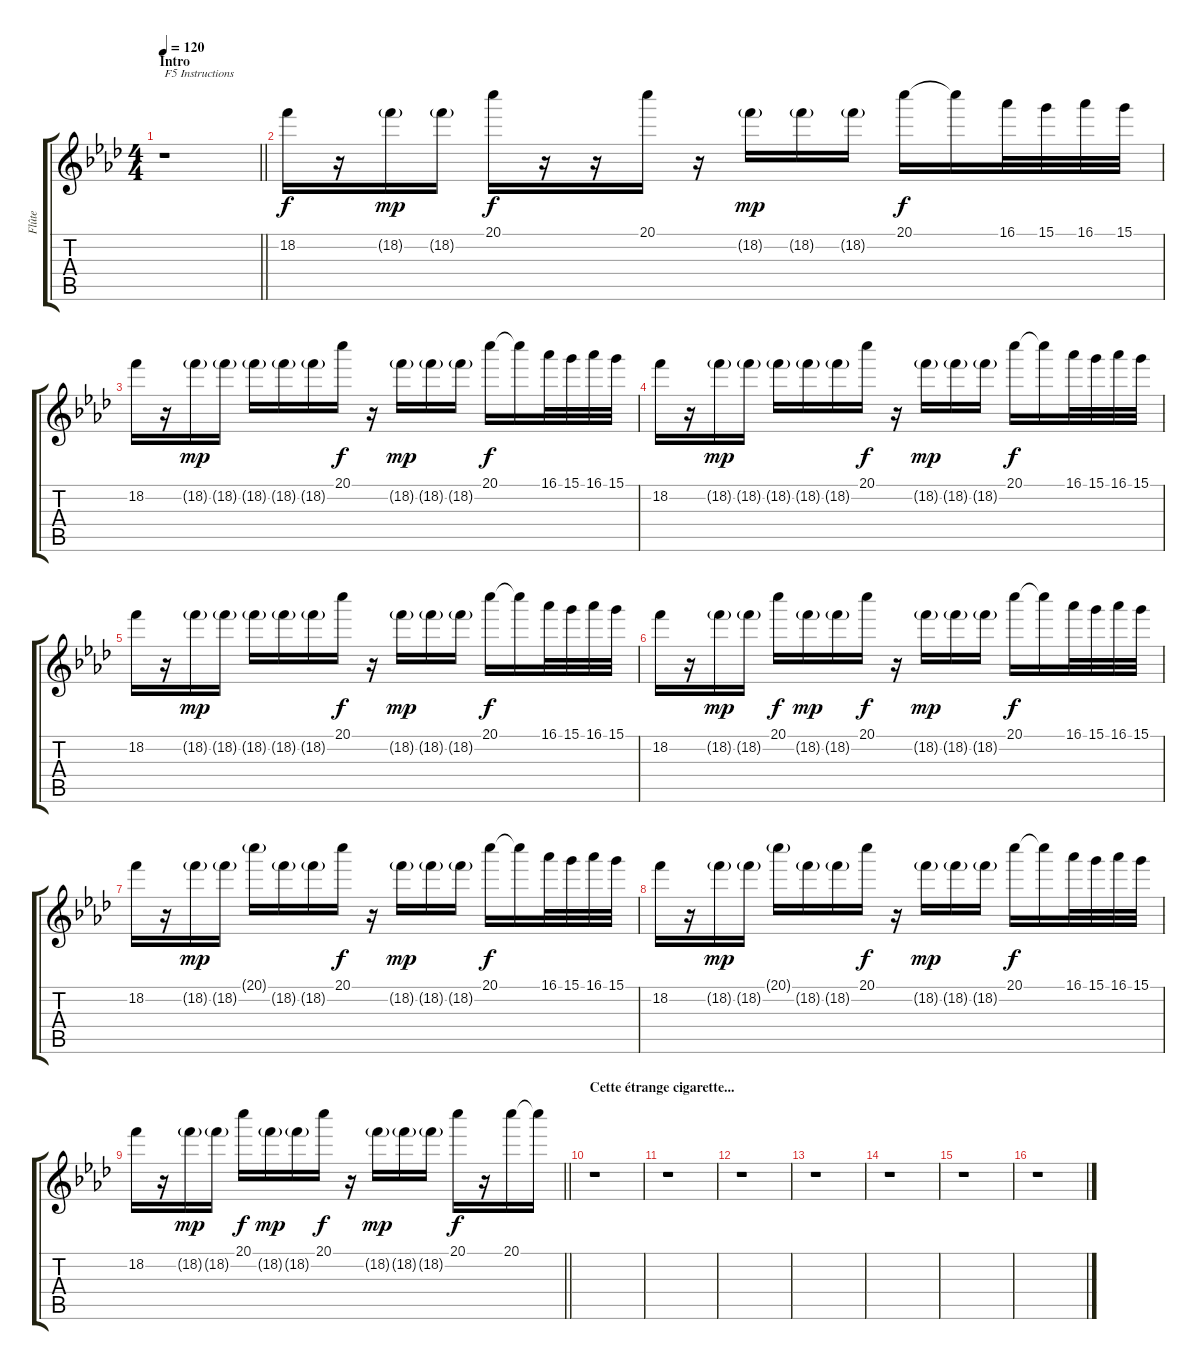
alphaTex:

\track ("Flûte" "Flûte") {instrument flute}
\staff {score tabs}
\tuning (E5 B4 G4 D4 A3 E3) {hide}
\ts (4 4)
\section ("" "Intro")
\tempo 120
\clef g2
\barLineRight lightlight
\ks fminor
r.1{txt "F5 Instructions" dy f instrument flute} |
18.2.16 r.16 18.2{g}.16{dy mp} 18.2{g}.16 20.1.16{dy f} r.16 r.16 20.1.16 r.16 18.2{g}.16{dy mp} 18.2{g}.16 18.2{g}.16 20.1.16{dy f} 20.1{t}.16 16.1.32 15.1.32 16.1.32 15.1.32 |
18.2.16 r.16 18.2{g}.16{dy mp} 18.2{g}.16 18.2{g}.16 18.2{g}.16 18.2{g}.16 20.1.16{dy f} r.16 18.2{g}.16{dy mp} 18.2{g}.16 18.2{g}.16 20.1.16{dy f} 20.1{t}.16 16.1.32 15.1.32 16.1.32 15.1.32 |
18.2.16 r.16 18.2{g}.16{dy mp} 18.2{g}.16 18.2{g}.16 18.2{g}.16 18.2{g}.16 20.1.16{dy f} r.16 18.2{g}.16{dy mp} 18.2{g}.16 18.2{g}.16 20.1.16{dy f} 20.1{t}.16 16.1.32 15.1.32 16.1.32 15.1.32 |
18.2.16 r.16 18.2{g}.16{dy mp} 18.2{g}.16 18.2{g}.16 18.2{g}.16 18.2{g}.16 20.1.16{dy f} r.16 18.2{g}.16{dy mp} 18.2{g}.16 18.2{g}.16 20.1.16{dy f} 20.1{t}.16 16.1.32 15.1.32 16.1.32 15.1.32 |
18.2.16 r.16 18.2{g}.16{dy mp} 18.2{g}.16 20.1.16{dy f} 18.2{g}.16{dy mp} 18.2{g}.16 20.1.16{dy f} r.16 18.2{g}.16{dy mp} 18.2{g}.16 18.2{g}.16 20.1.16{dy f} 20.1{t}.16 16.1.32 15.1.32 16.1.32 15.1.32 |
18.2.16 r.16 18.2{g}.16{dy mp} 18.2{g}.16 20.1{g}.16 18.2{g}.16 18.2{g}.16 20.1.16{dy f} r.16 18.2{g}.16{dy mp} 18.2{g}.16 18.2{g}.16 20.1.16{dy f} 20.1{t}.16 16.1.32 15.1.32 16.1.32 15.1.32 |
18.2.16 r.16 18.2{g}.16{dy mp} 18.2{g}.16 20.1{g}.16 18.2{g}.16 18.2{g}.16 20.1.16{dy f} r.16 18.2{g}.16{dy mp} 18.2{g}.16 18.2{g}.16 20.1.16{dy f} 20.1{t}.16 16.1.32 15.1.32 16.1.32 15.1.32 |
\barLineRight lightlight
18.2.16 r.16 18.2{g}.16{dy mp} 18.2{g}.16 20.1.16{dy f} 18.2{g}.16{dy mp} 18.2{g}.16 20.1.16{dy f} r.16 18.2{g}.16{dy mp} 18.2{g}.16 18.2{g}.16 20.1.16{dy f} r.16 20.1.16 20.1{t}.16 |
\section ("" "Cette étrange cigarette...")
r.1 |
r.1 |
r.1 |
r.1 |
r.1 |
r.1 |
r.1
